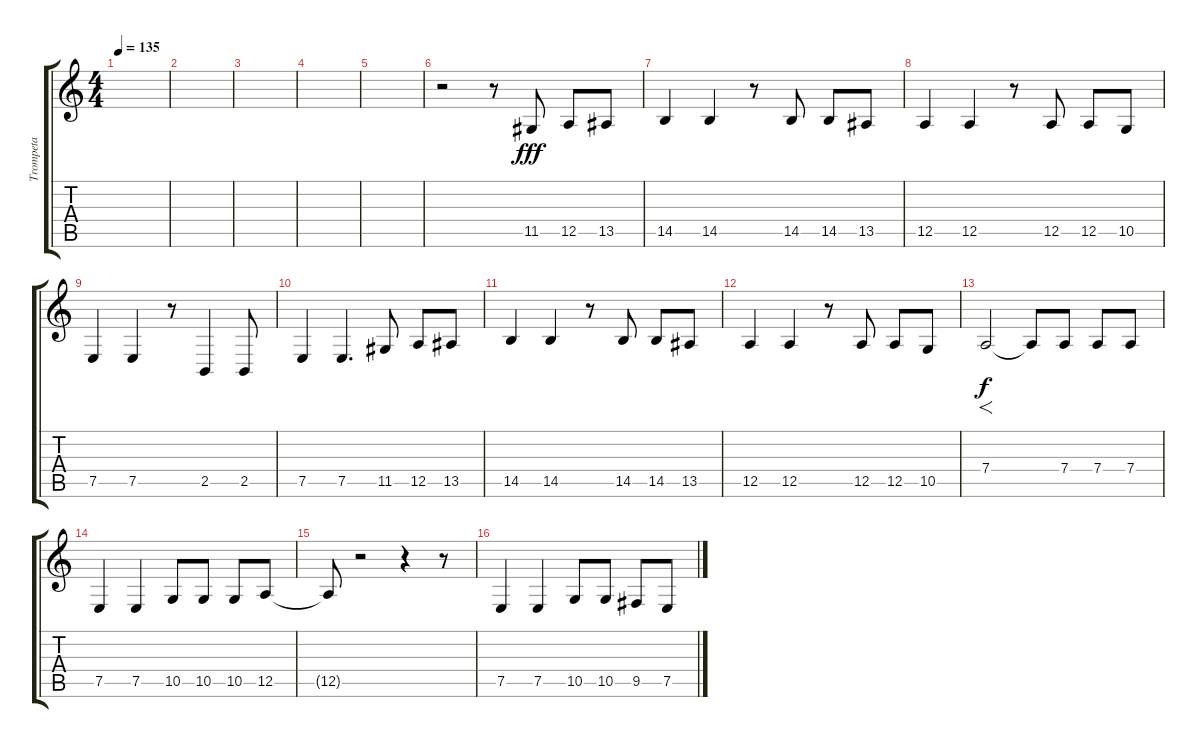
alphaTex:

\track ("Trompeta" "Trompeta") {instrument trumpet}
\staff {score tabs}
\tuning (E4 B3 G3 D3 A2 E2) {hide}
\ts (4 4)
\tempo 135
\clef g2
\ks c
|
|
|
|
|
r.2 r.8 11.5.8{dy fff} 12.5.8 13.5.8 |
14.5.4 14.5.4 r.8 14.5.8 14.5.8 13.5.8 |
12.5.4 12.5.4 r.8 12.5.8 12.5.8 10.5.8 |
7.5.4 7.5.4 r.8 2.5.4 2.5.8 |
7.5.4 7.5.4{d} 11.5.8 12.5.8 13.5.8 |
14.5.4 14.5.4 r.8 14.5.8 14.5.8 13.5.8 |
12.5.4 12.5.4 r.8 12.5.8 12.5.8 10.5.8 |
7.4.2{f dy f} 7.4{t}.8 7.4.8 7.4.8 7.4.8 |
7.5.4 7.5.4 10.5.8 10.5.8 10.5.8 12.5.8 |
12.5{t}.8 r.2 r.4 r.8 |
7.5.4 7.5.4 10.5.8 10.5.8 9.5.8 7.5.8
